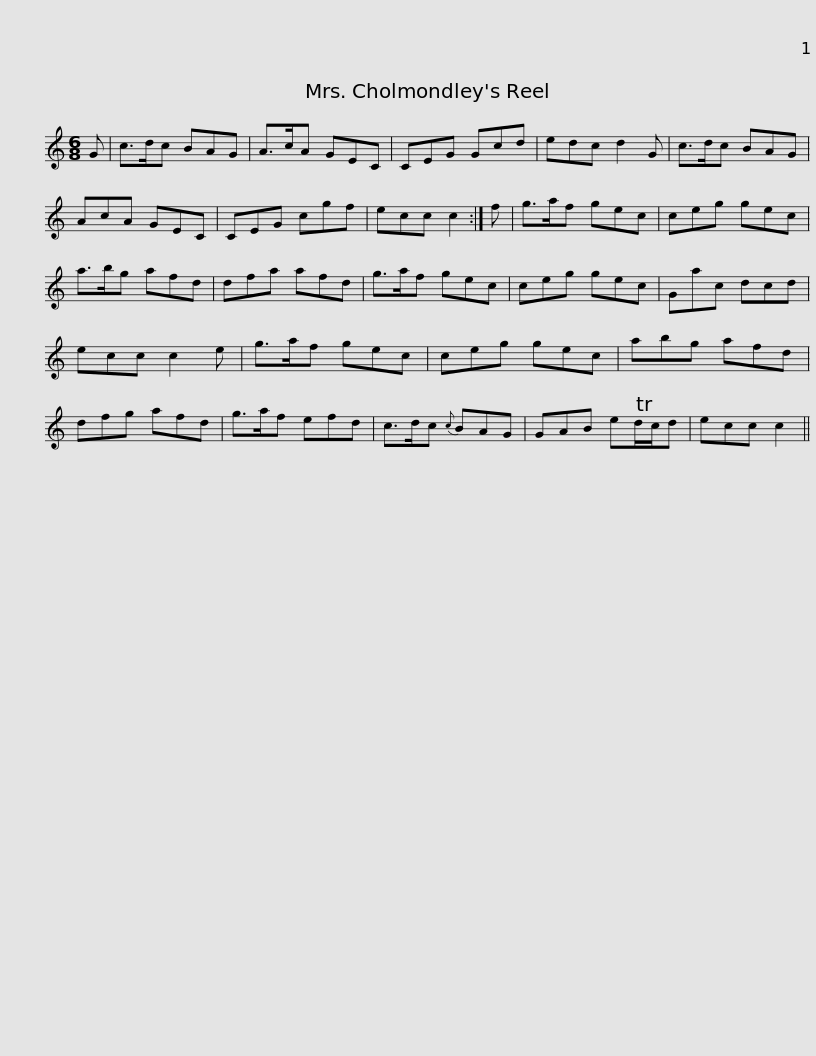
X:1
L:1/8
M:6/8
I:linebreak $
K:C
V:1 treble
V:1
 G | c>dc BAG | A>cA GEC | CEG Gcd | edc d2 G | %5
 c>dc BAG | AcA GEC | CEG cgf |$ ecc c2 :| f | %10
 g>af gec | ceg gec | a>bg afd | dfa afd | g>af gec | %15
 ceg gec |$ Gac dcd | ecc c2 e | g>af gec | ceg gec | %20
 abg afd | dfg afd | g>af efd |$ c>dc{c} BAG | GAB eTd/c/d | %25
 ecc c2 || %26
